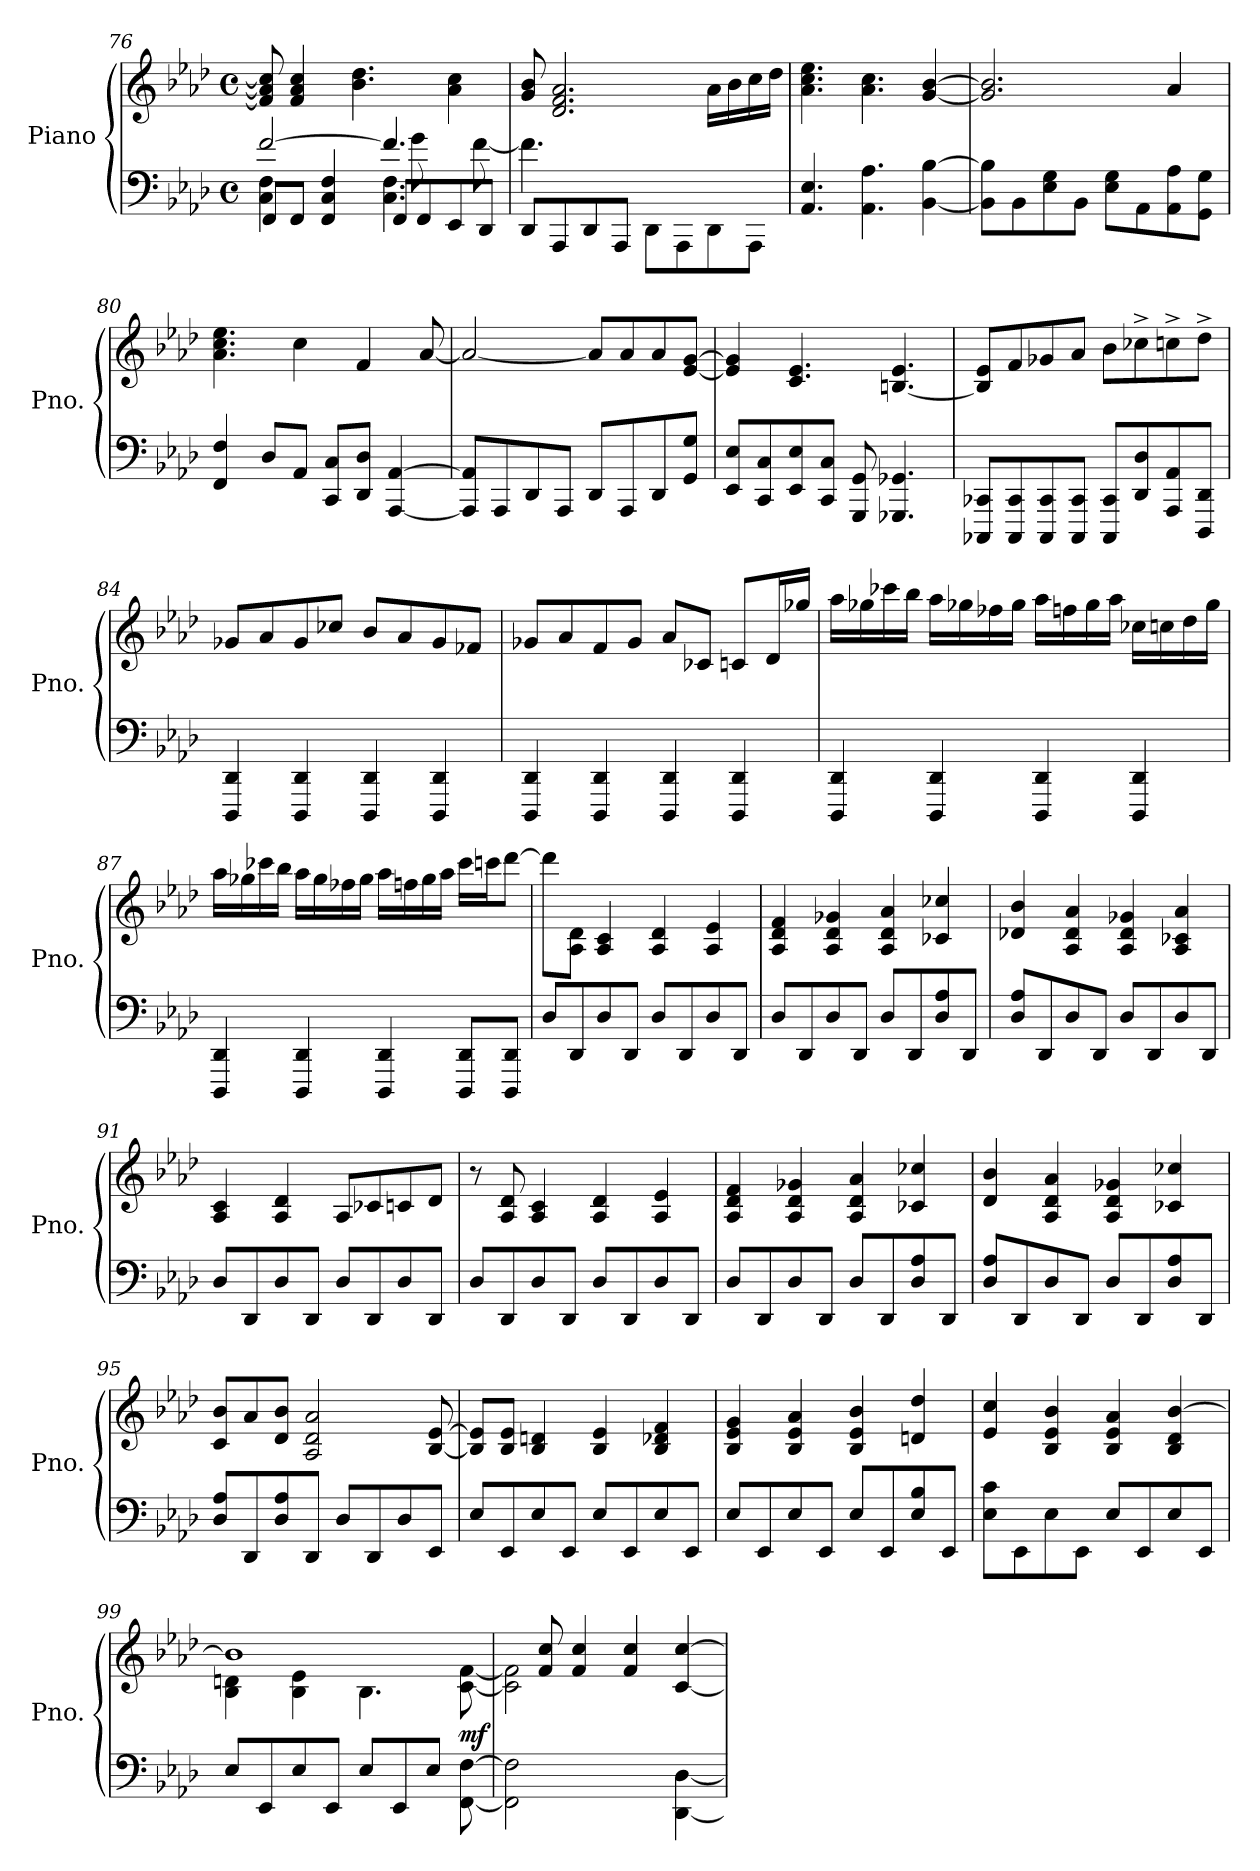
**kern	**kern	**dynam
*part1	*part1	*part1
*staff2	*staff1	*staff1/2
*I"Piano	*	*
*I'Pno.	*	*
*clefF4	*clefG2	*
*k[b-e-a-d-]	*k[b-e-a-d-]	*
*M4/4	*M4/4	*
*met(c)	*met(c)	*
=76	=76	=76
*^	*	*
*	*^	*	*
*	*	*^	*	*
[2f/	4C\ 4F\	8FF/L	8ryy	8f/] 8a-/] 8cc/]	.
*	*	*v	*v	*	*
.	.	8FF/J	4f/ 4a-/ 4cc/	.
.	4ryy	4FF/ 4C/ 4F/	.	.
.	.	.	4.b-\ 4.dd-\	.
4.f/]	4.C\ 4.F\	8FF/L	.	.
*	*	*^	*	*
.	.	8FF/	8g\	.	.
.	.	8EE-/	8ryy	4a-\ 4cc\	.
8rbyy	8ryy	8DD-/J	[8f\	.	.
=77	=77	=77	=77	=77	=77
*	*	*	*	*^	*
1ryy	2ryy	8DD-/L	4.f\]	8g/ 8b-/	2.ryy	.
.	.	8AAA-/	.	2.d-/ 2.f/ 2.a-/	.	.
.	.	8DD-/	.	.	.	.
.	.	8AAA-/J	2ryy	.	.	.
.	8DD-\L	2ryy	.	.	.	.
.	8AAA-\	.	.	.	.	.
.	8DD-\	.	.	.	16a-\LL	.
.	.	.	.	.	16b-\	.
.	8AAA-\J	.	8ryy	8rcccyy	16cc\	.
.	.	.	.	.	16dd-\JJ	.
*v	*v	*v	*v	*	*	*
*	*v	*v	*
=78	=78	=78
4.AA-/ 4.E-/	4.a-\ 4.cc\ 4.ee-\	.
4.AA-\ 4.A-\	4.a-\ 4.cc\	.
[4BB-\ [4B-\	[4g/ [4b-/	.
!!LO:LB:g=z
=79	=79	=79
8BB-\] 8B-\]L	2.g/] 2.b-/]	.
8BB-\	.	.
8E-\ 8G\	.	.
8BB-\J	.	.
8E-\ 8G\L	.	.
8AA-\	.	.
8AA-\ 8A-\	4a-/	.
8GG\ 8G\J	.	.
=80	=80	=80
4FF/ 4F/	4.a-\ 4.cc\ 4.ee-\	.
8D-/L	.	.
8AA-/J	4cc\	.
8CC/ 8C/L	.	.
8DD-/ 8D-/J	4f/	.
[4AAA-/ [4AA-/	.	.
.	[8a-/	.
=81	=81	=81
8AAA-/] 8AA-/]L	2a-/_	.
8AAA-/	.	.
8DD-/	.	.
8AAA-/J	.	.
8DD-/L	8a-/L]	.
8AAA-/	8a-/	.
8DD-/	8a-/	.
8GG/ 8G/J	[8e-/ [8g/J	.
=82	=82	=82
8EE-/ 8E-/L	4e-/] 4g/]	.
8CC/ 8C/	.	.
8EE-/ 8E-/	4.c/ 4.e-/	.
8CC/ 8C/J	.	.
8GGG/ 8GG/	.	.
4.GGG-X/ 4.GG-X/	[4.Bn/ 4.e-/	.
!!LO:LB:g=z
=83	=83	=83
8CCC-X/ 8CC-X/L	8B/] 8e-/L	.
8CCC-/ 8CC-/	8f/	.
8CCC-/ 8CC-/	8g-X/	.
8CCC-/ 8CC-/J	8a-/J	.
8CCC-/ 8CC-/L	8b-\L	.
8DD-/ 8D-/	8cc-X^\	.
8AAA-/ 8AA-/	8ccn^\	.
8DDD-/ 8DD-/J	8dd-^\J	.
=84	=84	=84
4DDD-/ 4DD-/	8g-X/L	.
.	8a-/	.
4DDD-/ 4DD-/	8g-/	.
.	8cc-X/J	.
4DDD-/ 4DD-/	8b-/L	.
.	8a-/	.
4DDD-/ 4DD-/	8g-/	.
.	8f-X/J	.
=85	=85	=85
4DDD-/ 4DD-/	8g-X/L	.
.	8a-/	.
4DDD-/ 4DD-/	8f/	.
.	8g-/J	.
4DDD-/ 4DD-/	8a-/L	.
.	8c-X/J	.
4DDD-/ 4DD-/	8cn/L	.
.	16d-/L	.
.	16gg-X/JJ	.
!!LO:PB:g=z
=86	=86	=86
4DDD-/ 4DD-/	16aa-\LL	.
.	16gg-X\	.
.	16ccc-X\	.
.	16bb-\JJ	.
4DDD-/ 4DD-/	16aa-\LL	.
.	16gg-X\	.
.	16ff-X\	.
.	16gg-\JJ	.
4DDD-/ 4DD-/	16aa-\LL	.
.	16ffn\	.
.	16gg-\	.
.	16aa-\JJ	.
4DDD-/ 4DD-/	16cc-X\LL	.
.	16ccn\	.
.	16dd-\	.
.	16gg-\JJ	.
=87	=87	=87
4DDD-/ 4DD-/	16aa-\LL	.
.	16gg-X\	.
.	16ccc-X\	.
.	16bb-\JJ	.
4DDD-/ 4DD-/	16aa-\LL	.
.	16gg-\	.
.	16ff-X\	.
.	16gg-\JJ	.
4DDD-/ 4DD-/	16aa-\LL	.
.	16ffn\	.
.	16gg-\	.
.	16aa-\JJ	.
8DDD-/ 8DD-/L	16ccc-\LL	.
.	16cccn\J	.
8DDD-/ 8DD-/J	[8ddd-\J	.
!!LO:LB:g=z
=88	=88	=88
8D-/L	8ddd-\L]	.
8DD-/	8A-\ 8d-\J	.
8D-/	4A-/ 4c/	.
8DD-/J	.	.
8D-/L	4A-/ 4d-/	.
8DD-/	.	.
8D-/	4A-/ 4e-/	.
8DD-/J	.	.
=89	=89	=89
8D-/L	4A-/ 4d-/ 4f/	.
8DD-/	.	.
8D-/	4A-/ 4d-/ 4g-X/	.
8DD-/J	.	.
8D-/L	4A-/ 4d-/ 4a-/	.
8DD-/	.	.
8D-/ 8A-/	4c-X/ 4cc-X/	.
8DD-/J	.	.
=90	=90	=90
8D-/ 8A-/L	4d-X/ 4b-/	.
8DD-/	.	.
8D-/	4A-/ 4d-/ 4a-/	.
8DD-/J	.	.
8D-/L	4A-/ 4d-/ 4g-X/	.
8DD-/	.	.
8D-/	4A-/ 4c-X/ 4a-/	.
8DD-/J	.	.
=91	=91	=91
8D-/L	4A-/ 4c/	.
8DD-/	.	.
8D-/	4A-/ 4d-/	.
8DD-/J	.	.
8D-/L	8A-/L	.
8DD-/	8c-X/	.
8D-/	8cn/	.
8DD-/J	8d-/J	.
!!LO:LB:g=z
=92	=92	=92
8D-/L	8r	.
8DD-/	8A-/ 8d-/	.
8D-/	4A-/ 4c/	.
8DD-/J	.	.
8D-/L	4A-/ 4d-/	.
8DD-/	.	.
8D-/	4A-/ 4e-/	.
8DD-/J	.	.
=93	=93	=93
8D-/L	4A-/ 4d-/ 4f/	.
8DD-/	.	.
8D-/	4A-/ 4d-/ 4g-X/	.
8DD-/J	.	.
8D-/L	4A-/ 4d-/ 4a-/	.
8DD-/	.	.
8D-/ 8A-/	4c-X/ 4cc-X/	.
8DD-/J	.	.
=94	=94	=94
8D-/ 8A-/L	4d-/ 4b-/	.
8DD-/	.	.
8D-/	4A-/ 4d-/ 4a-/	.
8DD-/J	.	.
8D-/L	4A-/ 4d-/ 4g-X/	.
8DD-/	.	.
8D-/ 8A-/	4c-X/ 4cc-X/	.
8DD-/J	.	.
=95	=95	=95
8D-/ 8A-/L	8c/ 8b-/L	.
8DD-/	8a-/	.
8D-/ 8A-/	8d-/ 8b-/J	.
8DD-/J	2A-/ 2d-/ 2a-/	.
8D-/L	.	.
8DD-/	.	.
8D-/	.	.
8EE-/J	[8B-/ [8e-/	.
!!LO:LB:g=z
=96	=96	=96
8E-/L	8B-/] 8e-/]L	.
8EE-/	8B-/ 8e-/J	.
8E-/	4B-/ 4dn/	.
8EE-/J	.	.
8E-/L	4B-/ 4e-/	.
8EE-/	.	.
8E-/	4B-/ 4d-X/ 4f/	.
8EE-/J	.	.
=97	=97	=97
8E-/L	4B-/ 4e-/ 4g/	.
8EE-/	.	.
8E-/	4B-/ 4e-/ 4a-/	.
8EE-/J	.	.
8E-/L	4B-/ 4e-/ 4b-/	.
8EE-/	.	.
8E-/ 8B-/	4dn/ 4dd-/	.
8EE-/J	.	.
=98	=98	=98
8E-\ 8c\L	4e-/ 4cc/	.
8EE-\	.	.
8E-\	4B-/ 4e-/ 4b-/	.
8EE-\J	.	.
8E-/L	4B-/ 4e-/ 4a-/	.
8EE-/	.	.
8E-/	4B-/ 4d-/ [4b-/	.
8EE-/J	.	.
=99	=99	=99
*^	*^	*
8E-/L	2..ryy	1b-]	4B-\ 4dn\	.
8EE-/	.	.	.	.
8E-/	.	.	4B-\ 4e-\	.
8EE-/J	.	.	.	.
8E-/L	.	.	4.B-\	.
8EE-/	.	.	.	.
8E-/J	.	.	.	.
!	!	!	!	!LO:DY:a=2
8rcyy	[8FF\ [8F\	.	[8c\ [8f\	mf
=100	=100	=100	=100	=100
1ryy	2FF\] 2F\]	8ryy	2c\] 2f\]	.
.	.	8f/ 8cc/	.	.
.	.	4f/ 4cc/	.	.
.	4ryy	4f/ 4cc/	2ryy	.
.	[4DD-\ [4D-\	[4c/ [4cc/	.	.
*v	*v	*	*	*
*	*v	*v	*
=	=	=
*-	*-	*-
